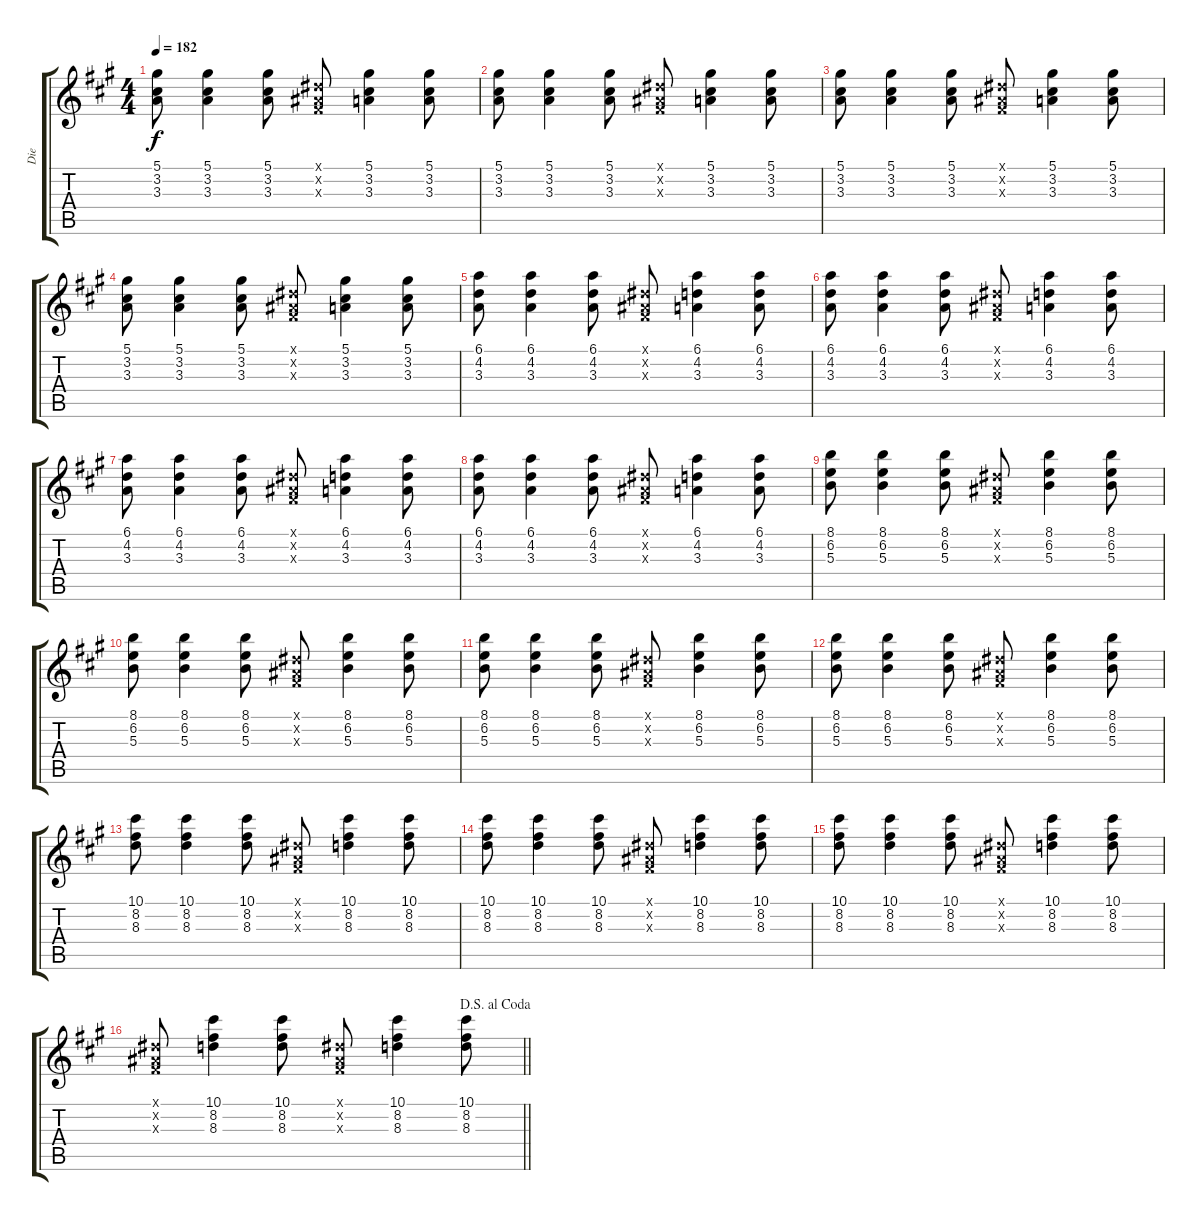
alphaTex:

\track ("Die" "Die") {instrument distortionguitar}
\staff {score tabs}
\tuning (Eb4 Bb3 Gb3 Db3 Ab2 Db2) {hide}
\ts (4 4)
\tempo 182
\clef g2
\ks a
(5.1 3.2 3.3).8{dy f} (5.1 3.2 3.3).4 (5.1 3.2 3.3).8 (0.1{x} 0.2{x} 0.3{x}).8 (5.1 3.2 3.3).4 (5.1 3.2 3.3).8 |
(5.1 3.2 3.3).8 (5.1 3.2 3.3).4 (5.1 3.2 3.3).8 (0.1{x} 0.2{x} 0.3{x}).8 (5.1 3.2 3.3).4 (5.1 3.2 3.3).8 |
(5.1 3.2 3.3).8 (5.1 3.2 3.3).4 (5.1 3.2 3.3).8 (0.1{x} 0.2{x} 0.3{x}).8 (5.1 3.2 3.3).4 (5.1 3.2 3.3).8 |
(5.1 3.2 3.3).8 (5.1 3.2 3.3).4 (5.1 3.2 3.3).8 (0.1{x} 0.2{x} 0.3{x}).8 (5.1 3.2 3.3).4 (5.1 3.2 3.3).8 |
(6.1 4.2 3.3).8 (6.1 4.2 3.3).4 (6.1 4.2 3.3).8 (0.1{x} 0.2{x} 0.3{x}).8 (6.1 4.2 3.3).4 (6.1 4.2 3.3).8 |
(6.1 4.2 3.3).8 (6.1 4.2 3.3).4 (6.1 4.2 3.3).8 (0.1{x} 0.2{x} 0.3{x}).8 (6.1 4.2 3.3).4 (6.1 4.2 3.3).8 |
(6.1 4.2 3.3).8 (6.1 4.2 3.3).4 (6.1 4.2 3.3).8 (0.1{x} 0.2{x} 0.3{x}).8 (6.1 4.2 3.3).4 (6.1 4.2 3.3).8 |
(6.1 4.2 3.3).8 (6.1 4.2 3.3).4 (6.1 4.2 3.3).8 (0.1{x} 0.2{x} 0.3{x}).8 (6.1 4.2 3.3).4 (6.1 4.2 3.3).8 |
(8.1 6.2 5.3).8 (8.1 6.2 5.3).4 (8.1 6.2 5.3).8 (0.1{x} 0.2{x} 0.3{x}).8 (8.1 6.2 5.3).4 (8.1 6.2 5.3).8 |
(8.1 6.2 5.3).8 (8.1 6.2 5.3).4 (8.1 6.2 5.3).8 (0.1{x} 0.2{x} 0.3{x}).8 (8.1 6.2 5.3).4 (8.1 6.2 5.3).8 |
(8.1 6.2 5.3).8 (8.1 6.2 5.3).4 (8.1 6.2 5.3).8 (0.1{x} 0.2{x} 0.3{x}).8 (8.1 6.2 5.3).4 (8.1 6.2 5.3).8 |
(8.1 6.2 5.3).8 (8.1 6.2 5.3).4 (8.1 6.2 5.3).8 (0.1{x} 0.2{x} 0.3{x}).8 (8.1 6.2 5.3).4 (8.1 6.2 5.3).8 |
(10.1 8.2 8.3).8 (10.1 8.2 8.3).4 (10.1 8.2 8.3).8 (0.1{x} 0.2{x} 0.3{x}).8 (10.1 8.2 8.3).4 (10.1 8.2 8.3).8 |
(10.1 8.2 8.3).8 (10.1 8.2 8.3).4 (10.1 8.2 8.3).8 (0.1{x} 0.2{x} 0.3{x}).8 (10.1 8.2 8.3).4 (10.1 8.2 8.3).8 |
(10.1 8.2 8.3).8 (10.1 8.2 8.3).4 (10.1 8.2 8.3).8 (0.1{x} 0.2{x} 0.3{x}).8 (10.1 8.2 8.3).4 (10.1 8.2 8.3).8 |
\jump dalsegnoalcoda
\barLineRight lightlight
(0.1{x} 0.2{x} 0.3{x}).8 (10.1 8.2 8.3).4 (10.1 8.2 8.3).8 (0.1{x} 0.2{x} 0.3{x}).8 (10.1 8.2 8.3).4 (10.1 8.2 8.3).8
